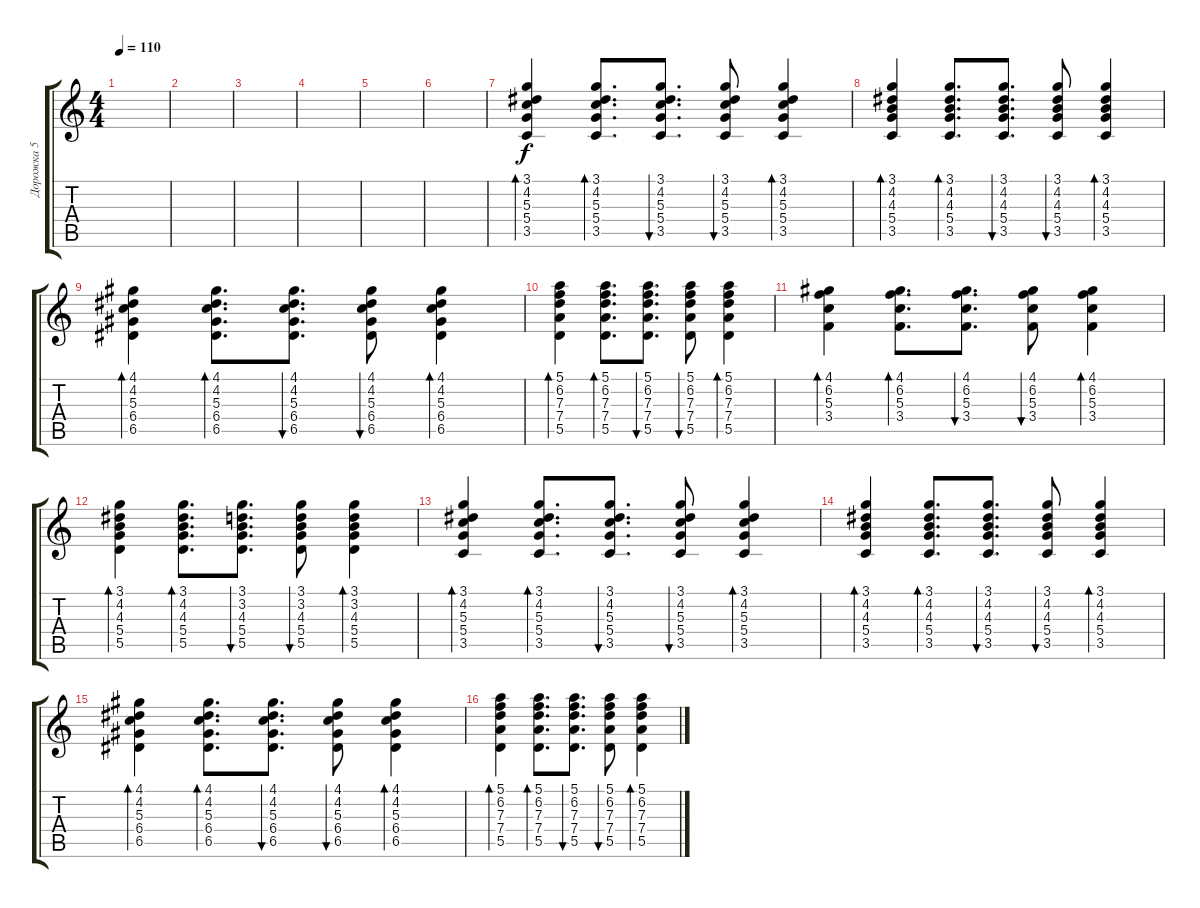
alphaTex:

\track ("Дорожка 5" "Дорожка 5") {instrument acousticguitarsteel}
\staff {score tabs}
\tuning (E4 B3 G3 D3 A2 E2) {hide}
\ts (4 4)
\tempo 110
\clef g2
\ks c
|
|
|
|
|
|
(3.1 4.2 5.3 5.4 3.5).4{bd 60 balance 6} (3.1 4.2 5.3 5.4 3.5).8{d bd 60} (3.1 4.2 5.3 5.4 3.5).8{d bu 60} (3.1 4.2 5.3 5.4 3.5).8{bu 60} (3.1 4.2 5.3 5.4 3.5).4{bd 60} |
(3.1 4.2 4.3 5.4 3.5).4{bd 60} (3.1 4.2 4.3 5.4 3.5).8{d bd 60} (3.1 4.2 4.3 5.4 3.5).8{d bu 60} (3.1 4.2 4.3 5.4 3.5).8{bu 60} (3.1 4.2 4.3 5.4 3.5).4{bd 60} |
(4.1 4.2 5.3 6.4 6.5).4{bd 60} (4.1 4.2 5.3 6.4 6.5).8{d bd 60} (4.1 4.2 5.3 6.4 6.5).8{d bu 60} (4.1 4.2 5.3 6.4 6.5).8{bu 60} (4.1 4.2 5.3 6.4 6.5).4{bd 60} |
(5.1 6.2 7.3 7.4 5.5).4{bd 60} (5.1 6.2 7.3 7.4 5.5).8{d bd 60} (5.1 6.2 7.3 7.4 5.5).8{d bu 60} (5.1 6.2 7.3 7.4 5.5).8{bu 60} (5.1 6.2 7.3 7.4 5.5).4{bd 60} |
(4.1 6.2 5.3 3.4).4{bd 60} (4.1 6.2 5.3 3.4).8{d bd 60} (4.1 6.2 5.3 3.4).8{d bu 60} (4.1 6.2 5.3 3.4).8{bu 60} (4.1 6.2 5.3 3.4).4{bd 60} |
(3.1 4.2 4.3 5.4 5.5).4{bd 60} (3.1 4.2 4.3 5.4 5.5).8{d bd 60} (3.1 3.2 4.3 5.4 5.5).8{d bu 60} (3.1 3.2 4.3 5.4 5.5).8{bu 60} (3.1 3.2 4.3 5.4 5.5).4{bd 60} |
(3.1 4.2 5.3 5.4 3.5).4{bd 60} (3.1 4.2 5.3 5.4 3.5).8{d bd 60} (3.1 4.2 5.3 5.4 3.5).8{d bu 60} (3.1 4.2 5.3 5.4 3.5).8{bu 60} (3.1 4.2 5.3 5.4 3.5).4{bd 60} |
(3.1 4.2 4.3 5.4 3.5).4{bd 60} (3.1 4.2 4.3 5.4 3.5).8{d bd 60} (3.1 4.2 4.3 5.4 3.5).8{d bu 60} (3.1 4.2 4.3 5.4 3.5).8{bu 60} (3.1 4.2 4.3 5.4 3.5).4{bd 60} |
(4.1 4.2 5.3 6.4 6.5).4{bd 60} (4.1 4.2 5.3 6.4 6.5).8{d bd 60} (4.1 4.2 5.3 6.4 6.5).8{d bu 60} (4.1 4.2 5.3 6.4 6.5).8{bu 60} (4.1 4.2 5.3 6.4 6.5).4{bd 60} |
(5.1 6.2 7.3 7.4 5.5).4{bd 60} (5.1 6.2 7.3 7.4 5.5).8{d bd 60} (5.1 6.2 7.3 7.4 5.5).8{d bu 60} (5.1 6.2 7.3 7.4 5.5).8{bu 60} (5.1 6.2 7.3 7.4 5.5).4{bd 60}
